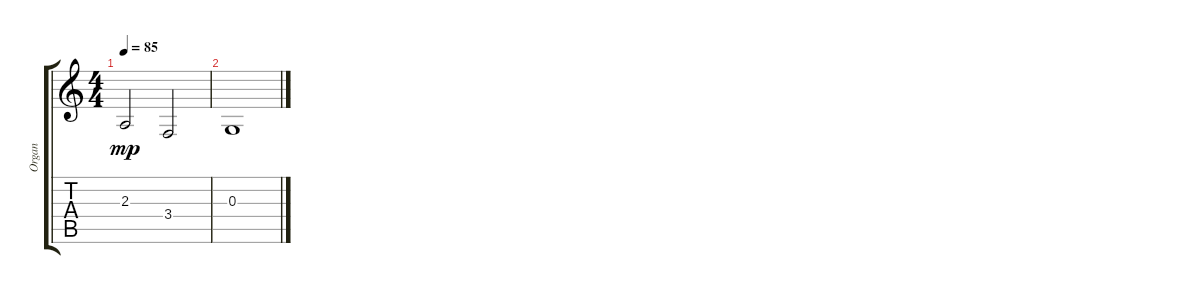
\track ("Organ" "Organ") {instrument drawbarorgan}
\staff {score tabs}
\tuning (E4 B3 G3 D3 A2 E2) {hide}
\ts (4 4)
\tempo 85
\clef g2
\ks c
2.3.2{dy mp} 3.4.2 |
0.3.1
